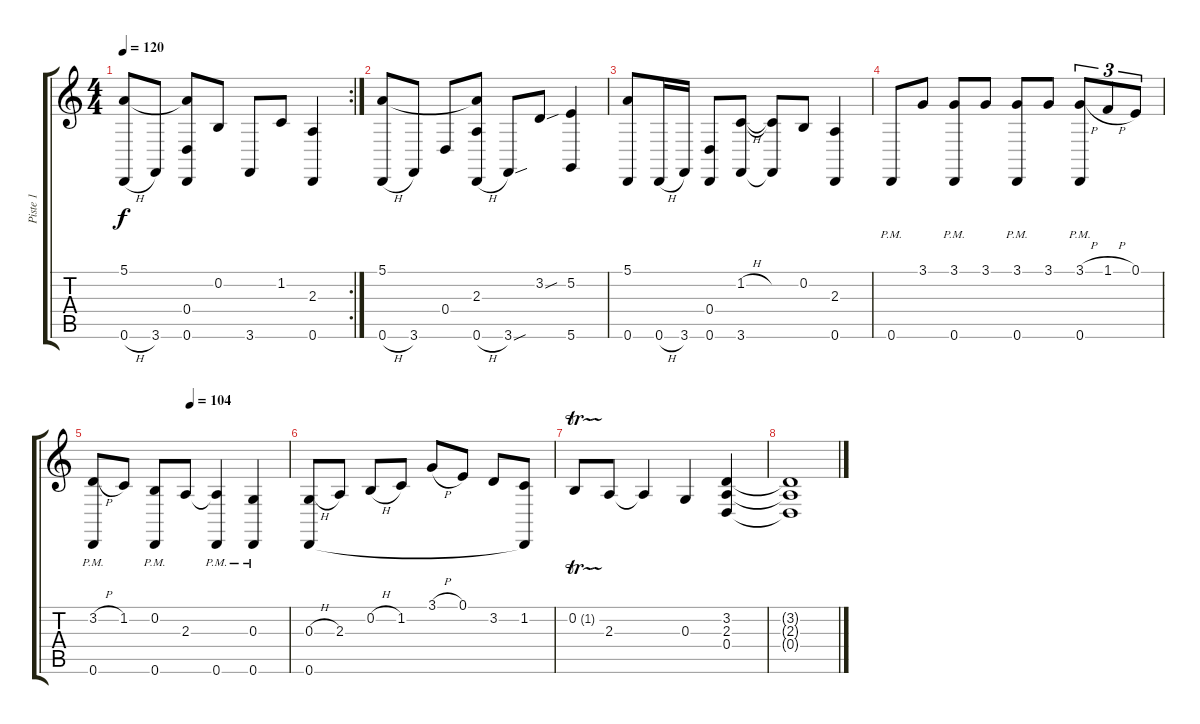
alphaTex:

\track ("Piste 1" "Piste 1") {instrument acousticgrandpiano}
\staff {score tabs}
\tuning (E4 B3 G3 D3 A2 D2) {hide}
\rc 2
\ts (4 4)
\tempo 120
\clef g2
\ks c
(5.1 0.6{h}).8{dy f} 3.6.8 (5.1{t} 0.4 0.6).8 0.2.8 3.6.8 1.2.8 (2.3 0.6).4 |
(5.1 0.6{h}).8 3.6.8 0.4.8 (5.1{t} 2.3 0.6{h}).8 3.6{sou}.8 3.2{sou}.8 (5.2 5.6).4 |
(5.1 0.6).8 0.6{h}.16 3.6.16 (0.4 0.6).8 (1.2{h} 3.6).8 (1.2{t} 3.6{t}).8 0.2.8 (2.3 0.6).4 |
0.6{pm}.8 3.1.8 (3.1 0.6{pm}).8 3.1.8 (3.1 0.6{pm}).8 3.1.8 (3.1{h} 0.6{pm}).8{tu (3 2)} 1.1{h}.8{tu (3 2)} 0.1.8{tu (3 2)} |
\tempo (104 0.5)
(3.2{h} 0.6{pm}).8 1.2.8 (0.2 0.6{pm}).8 2.3.8 (2.3{t} 0.6{pm}).4 (0.3 0.6{pm}).4 |
(0.3{h} 0.6).8 2.3.8 0.2{h}.8 1.2.8 3.1{h}.8 0.1.8 3.2.8 (1.2 0.6{t}).8 |
0.2{tr (1 16)}.8 2.3.8 2.3{t}.4 0.3.4 (3.2 2.3 0.4).4 |
(3.2{t} 2.3{t} 0.4{t}).1
